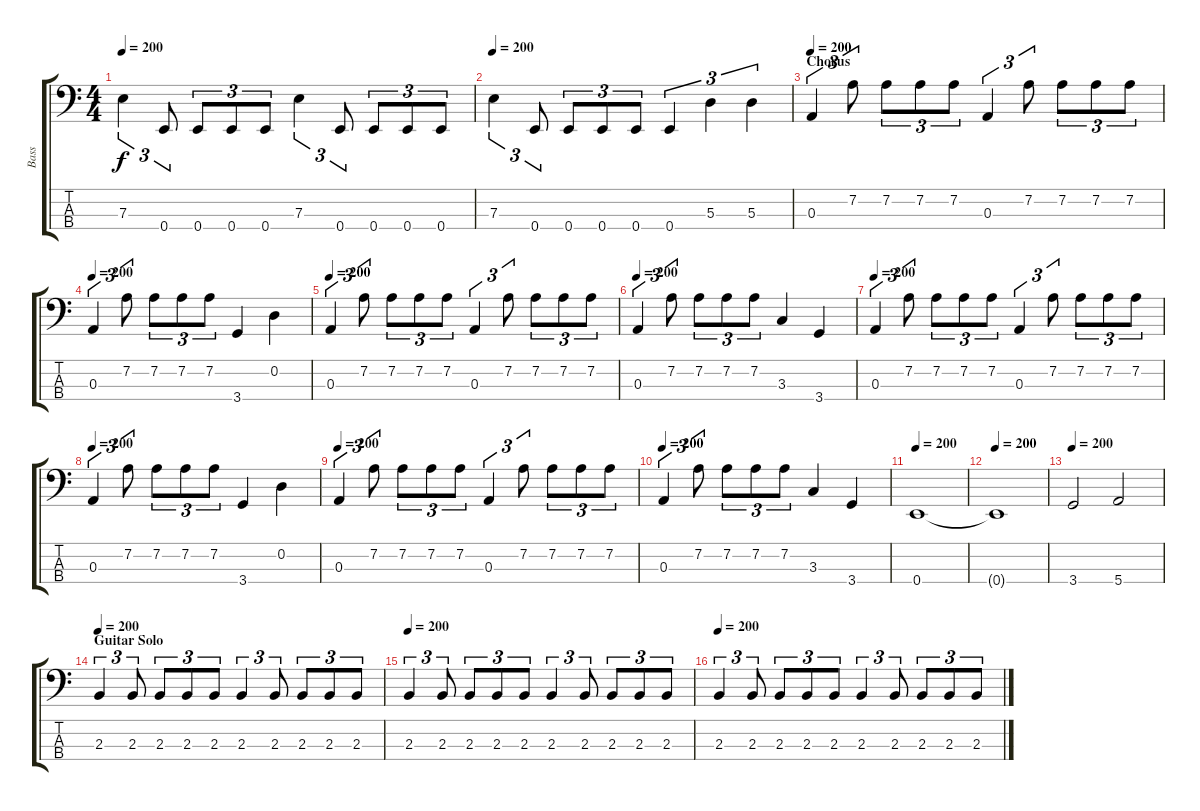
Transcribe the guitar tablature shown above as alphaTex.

\track ("Bass" "Bass") {instrument electricbassfinger}
\staff {score tabs}
\tuning (G2 D2 A1 E1) {hide}
\ts (4 4)
\tempo 200
\clef f4
\ks c
7.3.4{tu (3 2) dy f} 0.4.8{tu (3 2)} 0.4.8{tu (3 2)} 0.4.8{tu (3 2)} 0.4.8{tu (3 2)} 7.3.4{tu (3 2)} 0.4.8{tu (3 2)} 0.4.8{tu (3 2)} 0.4.8{tu (3 2)} 0.4.8{tu (3 2)} |
\tempo 200
7.3.4{tu (3 2)} 0.4.8{tu (3 2)} 0.4.8{tu (3 2)} 0.4.8{tu (3 2)} 0.4.8{tu (3 2)} 0.4.4{tu (3 2)} 5.3.4{tu (3 2)} 5.3.4{tu (3 2)} |
\section ("" "Chorus")
\tempo 200
0.3.4{tu (3 2)} 7.2.8{tu (3 2)} 7.2.8{tu (3 2)} 7.2.8{tu (3 2)} 7.2.8{tu (3 2)} 0.3.4{tu (3 2)} 7.2.8{tu (3 2)} 7.2.8{tu (3 2)} 7.2.8{tu (3 2)} 7.2.8{tu (3 2)} |
\tempo 200
0.3.4{tu (3 2)} 7.2.8{tu (3 2)} 7.2.8{tu (3 2)} 7.2.8{tu (3 2)} 7.2.8{tu (3 2)} 3.4.4 0.2.4 |
\tempo 200
0.3.4{tu (3 2)} 7.2.8{tu (3 2)} 7.2.8{tu (3 2)} 7.2.8{tu (3 2)} 7.2.8{tu (3 2)} 0.3.4{tu (3 2)} 7.2.8{tu (3 2)} 7.2.8{tu (3 2)} 7.2.8{tu (3 2)} 7.2.8{tu (3 2)} |
\tempo 200
0.3.4{tu (3 2)} 7.2.8{tu (3 2)} 7.2.8{tu (3 2)} 7.2.8{tu (3 2)} 7.2.8{tu (3 2)} 3.3.4 3.4.4 |
\tempo 200
0.3.4{tu (3 2)} 7.2.8{tu (3 2)} 7.2.8{tu (3 2)} 7.2.8{tu (3 2)} 7.2.8{tu (3 2)} 0.3.4{tu (3 2)} 7.2.8{tu (3 2)} 7.2.8{tu (3 2)} 7.2.8{tu (3 2)} 7.2.8{tu (3 2)} |
\tempo 200
0.3.4{tu (3 2)} 7.2.8{tu (3 2)} 7.2.8{tu (3 2)} 7.2.8{tu (3 2)} 7.2.8{tu (3 2)} 3.4.4 0.2.4 |
\tempo 200
0.3.4{tu (3 2)} 7.2.8{tu (3 2)} 7.2.8{tu (3 2)} 7.2.8{tu (3 2)} 7.2.8{tu (3 2)} 0.3.4{tu (3 2)} 7.2.8{tu (3 2)} 7.2.8{tu (3 2)} 7.2.8{tu (3 2)} 7.2.8{tu (3 2)} |
\tempo 200
0.3.4{tu (3 2)} 7.2.8{tu (3 2)} 7.2.8{tu (3 2)} 7.2.8{tu (3 2)} 7.2.8{tu (3 2)} 3.3.4 3.4.4 |
\tempo 200
0.4.1 |
\tempo 200
0.4{t}.1 |
\tempo 200
3.4.2 5.4.2 |
\section ("" "Guitar Solo")
\tempo 200
2.3.4{tu (3 2)} 2.3.8{tu (3 2)} 2.3.8{tu (3 2)} 2.3.8{tu (3 2)} 2.3.8{tu (3 2)} 2.3.4{tu (3 2)} 2.3.8{tu (3 2)} 2.3.8{tu (3 2)} 2.3.8{tu (3 2)} 2.3.8{tu (3 2)} |
\tempo 200
2.3.4{tu (3 2)} 2.3.8{tu (3 2)} 2.3.8{tu (3 2)} 2.3.8{tu (3 2)} 2.3.8{tu (3 2)} 2.3.4{tu (3 2)} 2.3.8{tu (3 2)} 2.3.8{tu (3 2)} 2.3.8{tu (3 2)} 2.3.8{tu (3 2)} |
\tempo 200
2.3.4{tu (3 2)} 2.3.8{tu (3 2)} 2.3.8{tu (3 2)} 2.3.8{tu (3 2)} 2.3.8{tu (3 2)} 2.3.4{tu (3 2)} 2.3.8{tu (3 2)} 2.3.8{tu (3 2)} 2.3.8{tu (3 2)} 2.3.8{tu (3 2)}
